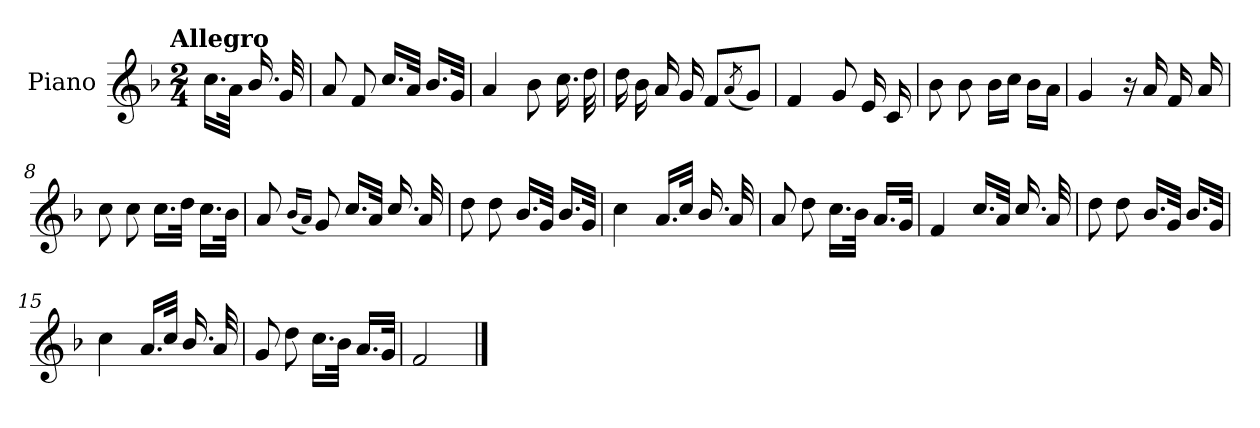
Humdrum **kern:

**kern
*part1
*staff1
*I"Piano
*I'Pno.
*clefG2
*k[b-]
!!LO:TX:omd:t=Allegro
*M2/4
*MM144
=1
16.cc\LL
32a\JJk
16.b-/
32g/
=2
8a/
8f/
16.cc/LL
32a/JJk
16.b-/LL
32g/JJk
=3
4a/
8b-\
16.cc\
32dd\
=4
16dd\
16b-\
16a/
16g/
8f/L
(<8qa/
8g/J)
!!LO:LB:g=z
=5
4f/
8g/
16e/
16c/
=6
8b-\
8b-\
16b-\LL
16cc\JJ
16b-\LL
16a\JJ
=7
4g/
16r
16a/
16f/
16a/
=8
8cc\
8cc\
16.cc\LL
32dd\JJk
16.cc\LL
32b-\JJk
=9
8a/
(<16qqb-/LL
16qqa/JJ)
8g/
16.cc/LL
32a/JJk
16.cc/
32a/
!!LO:LB:g=z
=10
8dd\
8dd\
16.b-/LL
32g/JJk
16.b-/LL
32g/JJk
=11
4cc\
16.a/LL
32cc/JJk
16.b-/
32a/
=12
8a/
8dd\
16.cc\LL
32b-\JJk
16.a/LL
32g/JJk
=13
4f/
16.cc/LL
32a/JJk
16.cc/
32a/
!!LO:LB:g=z
=14
8dd\
8dd\
16.b-/LL
32g/JJk
16.b-/LL
32g/JJk
=15
4cc\
16.a/LL
32cc/JJk
16.b-/
32a/
=16
8g/
8dd\
16.cc\LL
32b-\JJk
16.a/LL
32g/JJk
=17
2f/
==
*-
